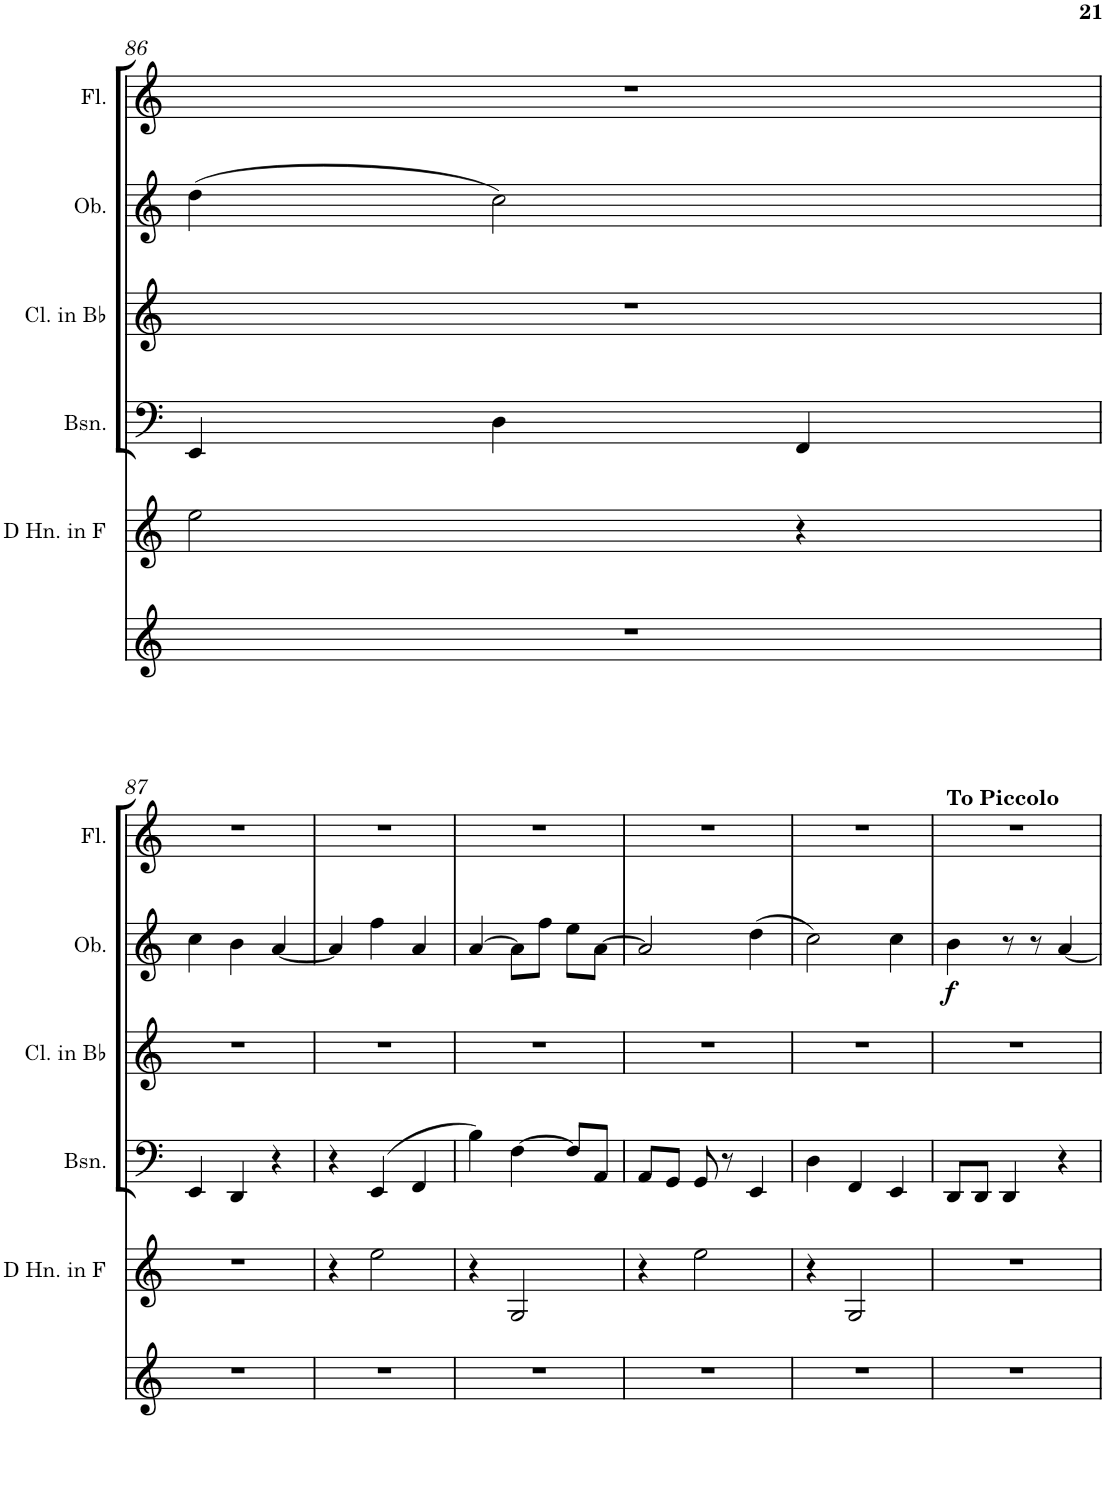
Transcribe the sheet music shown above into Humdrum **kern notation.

**kern	**kern	**kern	**kern	**kern	**dynam	**kern
*part6	*part5	*part4	*part3	*part2	*part2	*part1
*staff6	*staff5	*staff4	*staff3	*staff2	*staff2	*staff1
*I"Cues	*I"Horn in F	*I"Bassoon	*I"Clarinet in Bb	*I"Oboe	*	*I"Flute
*	*	*I'Bsn.	*I'Cl. in Bb	*I'Ob.	*	*I'Fl.
!!LO:PB:g=z
*clefG2	*clefG2	*clefF4	*clefG2	*clefG2	*	*clefG2
*	*Trd4c7	*	*Trd1c2	*	*	*
*k[]	*k[]	*k[]	*k[]	*k[]	*	*k[]
*M3/4	*M3/4	*M3/4	*M3/4	*M3/4	*	*M3/4
=86	=86	=86	=86	=86	=86	=86
2.r	2ee\	4EE/	2.r	(4dd\	.	2.r
.	.	4D\	.	2cc\)	.	.
.	4r	4FF/	.	.	.	.
!!LO:LB:g=z
=87	=87	=87	=87	=87	=87	=87
2.r	2.r	4EE/	2.r	4cc\	.	2.r
.	.	4DD/	.	4b\	.	.
.	.	4r	.	[4a/	.	.
=88	=88	=88	=88	=88	=88	=88
2.r	4r	4r	2.r	4a/]	.	2.r
.	2ee\	(4EE/	.	4ff\	.	.
.	.	4FF/	.	4a/	.	.
=89	=89	=89	=89	=89	=89	=89
2.r	4r	4B\)	2.r	[4a/	.	2.r
.	2G/	[4F\	.	8a\L]	.	.
.	.	.	.	8ff\J	.	.
.	.	8F/L]	.	8ee\L	.	.
.	.	8AA/J	.	[8a\J	.	.
=90	=90	=90	=90	=90	=90	=90
2.r	4r	8AA/L	2.r	2a/]	.	2.r
.	.	8GG/J	.	.	.	.
.	2ee\	8GG/	.	.	.	.
.	.	8r	.	.	.	.
.	.	4EE/	.	(4dd\	.	.
=91	=91	=91	=91	=91	=91	=91
2.r	4r	4D\	2.r	2cc\)	.	2.r
.	2G/	4FF/	.	.	.	.
.	.	4EE/	.	4cc\	.	.
=92	=92	=92	=92	=92	=92	=92
!	!	!	!	!	!	!LO:TX:a:B:t=To Piccolo
!	!	!	!	!	!LO:DY:b	!
2.r	2.r	8DD/L	2.r	4b\	f	2.r
.	.	8DD/J	.	.	.	.
.	.	4DD/	.	8r	.	.
.	.	.	.	8r	.	.
.	.	4r	.	[4a/	.	.
=	=	=	=	=	=	=
*-	*-	*-	*-	*-	*-	*-
